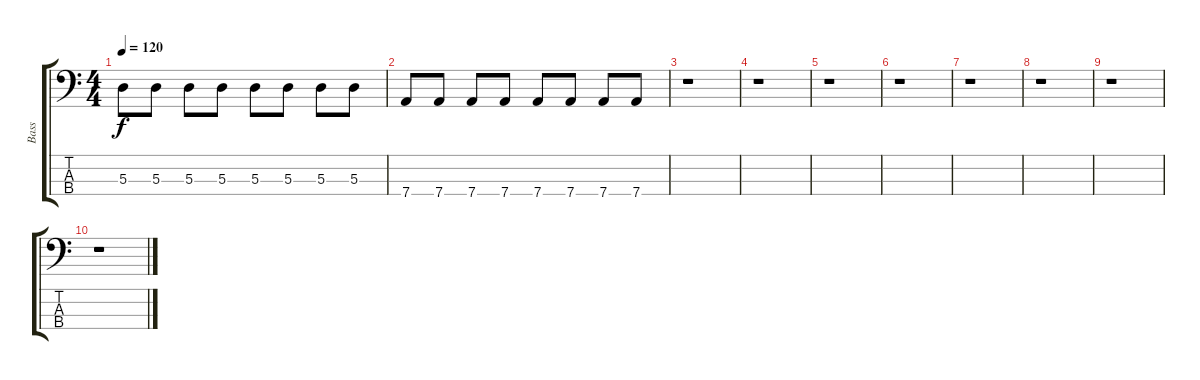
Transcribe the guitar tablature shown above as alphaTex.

\track ("Bass" "Bass") {instrument electricbasspick}
\staff {score tabs}
\tuning (G2 D2 A1 D1) {hide}
\ts (4 4)
\tempo 120
\clef f4
\ks c
5.3.8{dy f} 5.3.8 5.3.8 5.3.8 5.3.8 5.3.8 5.3.8 5.3.8 |
7.4.8 7.4.8 7.4.8 7.4.8 7.4.8 7.4.8 7.4.8 7.4.8 |
r.1 |
r.1 |
r.1 |
r.1 |
r.1 |
r.1 |
r.1 |
r.1
